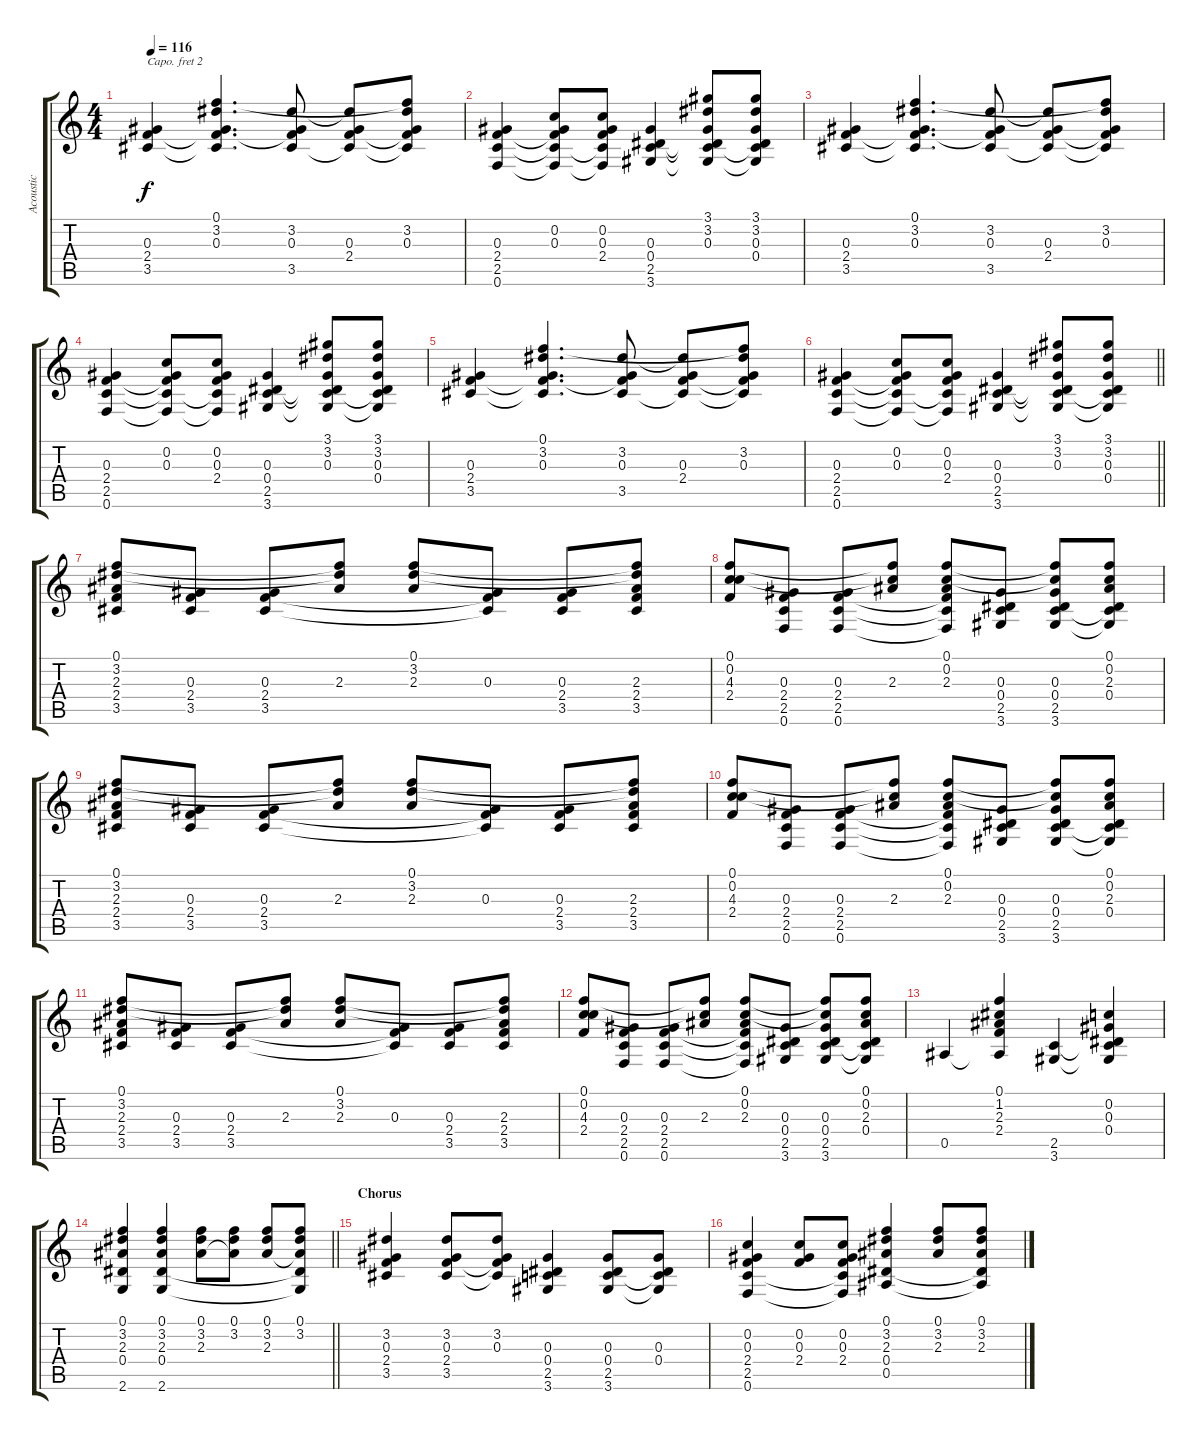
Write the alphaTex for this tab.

\track ("Acoustic" "Acoustic") {instrument acousticguitarsteel}
\staff {score tabs}
\capo 2
\tuning (Eb4 Bb3 Gb3 Db3 Ab2 Eb2) {hide}
\ts (4 4)
\tempo 116
\clef g2
\ks c
(0.3 2.4 3.5).4{dy f} (0.1 3.2 0.3 2.4{t} 3.5{t}).4{d} (3.2 0.3 2.4{t} 3.5).8 (3.2{t} 0.3 2.4 3.5{t}).8 (0.1{t} 3.2 0.3 2.4{t} 3.5{t}).8 |
(0.3 2.4 2.5 0.6).4 (0.2 0.3 2.4{t} 2.5{t} 0.6{t}).8 (0.2 0.3 2.4 2.5{t} 0.6{t}).8 (0.3 0.4 2.5 3.6).4 (3.1 3.2 0.3 0.4{t} 2.5{t} 3.6{t}).8 (3.1 3.2 0.3 0.4 2.5{t} 3.6{t}).8 |
(0.3 2.4 3.5).4 (0.1 3.2 0.3 2.4{t} 3.5{t}).4{d} (3.2 0.3 2.4{t} 3.5).8 (3.2{t} 0.3 2.4 3.5{t}).8 (0.1{t} 3.2 0.3 2.4{t} 3.5{t}).8 |
(0.3 2.4 2.5 0.6).4 (0.2 0.3 2.4{t} 2.5{t} 0.6{t}).8 (0.2 0.3 2.4 2.5{t} 0.6{t}).8 (0.3 0.4 2.5 3.6).4 (3.1 3.2 0.3 0.4{t} 2.5{t} 3.6{t}).8 (3.1 3.2 0.3 0.4 2.5{t} 3.6{t}).8 |
(0.3 2.4 3.5).4 (0.1 3.2 0.3 2.4{t} 3.5{t}).4{d} (3.2 0.3 2.4{t} 3.5).8 (3.2{t} 0.3 2.4 3.5{t}).8 (0.1{t} 3.2 0.3 2.4{t} 3.5{t}).8 |
\barLineRight lightlight
(0.3 2.4 2.5 0.6).4 (0.2 0.3 2.4{t} 2.5{t} 0.6{t}).8 (0.2 0.3 2.4 2.5{t} 0.6{t}).8 (0.3 0.4 2.5 3.6).4 (3.1 3.2 0.3 0.4{t} 2.5{t} 3.6{t}).8 (3.1 3.2 0.3 0.4 2.5{t} 3.6{t}).8 |
(0.1 3.2 2.3 2.4 3.5).8 (0.3 2.4 3.5).8 (0.3 2.4 3.5).8 (0.1{t} 3.2{t} 2.3).8 (0.1 3.2 2.3).8 (0.3 2.4{t} 3.5{t}).8 (0.3 2.4 3.5).8 (0.1{t} 3.2{t} 2.3 2.4 3.5).8 |
(0.1 0.2 4.3 2.4).8 (0.3 2.4 2.5 0.6).8 (0.3 2.4 2.5 0.6).8 (0.1{t} 0.2{t} 2.3).8 (0.1 0.2 2.3 2.4{t} 2.5{t} 0.6{t}).8 (0.3 0.4 2.5 3.6).8 (0.1{t} 0.2{t} 0.3 0.4 2.5 3.6).8 (0.1 0.2 2.3 0.4 2.5{t} 3.6{t}).8 |
(0.1 3.2 2.3 2.4 3.5).8 (0.3 2.4 3.5).8 (0.3 2.4 3.5).8 (0.1{t} 3.2{t} 2.3).8 (0.1 3.2 2.3).8 (0.3 2.4{t} 3.5{t}).8 (0.3 2.4 3.5).8 (0.1{t} 3.2{t} 2.3 2.4 3.5).8 |
(0.1 0.2 4.3 2.4).8 (0.3 2.4 2.5 0.6).8 (0.3 2.4 2.5 0.6).8 (0.1{t} 0.2{t} 2.3).8 (0.1 0.2 2.3 2.4{t} 2.5{t} 0.6{t}).8 (0.3 0.4 2.5 3.6).8 (0.1{t} 0.2{t} 0.3 0.4 2.5 3.6).8 (0.1 0.2 2.3 0.4 2.5{t} 3.6{t}).8 |
(0.1 3.2 2.3 2.4 3.5).8 (0.3 2.4 3.5).8 (0.3 2.4 3.5).8 (0.1{t} 3.2{t} 2.3).8 (0.1 3.2 2.3).8 (0.3 2.4{t} 3.5{t}).8 (0.3 2.4 3.5).8 (0.1{t} 3.2{t} 2.3 2.4 3.5).8 |
(0.1 0.2 4.3 2.4).8 (0.3 2.4 2.5 0.6).8 (0.3 2.4 2.5 0.6).8 (0.1{t} 0.2{t} 2.3).8 (0.1 0.2 2.3 2.4{t} 2.5{t} 0.6{t}).8 (0.3 0.4 2.5 3.6).8 (0.1{t} 0.2{t} 0.3 0.4 2.5 3.6).8 (0.1 0.2 2.3 0.4 2.5{t} 3.6{t}).8 |
0.5.4 (0.1 1.2 2.3 2.4 0.5{t}).4 (2.5 3.6).4 (0.2 0.3 0.4 2.5{t} 3.6{t}).4 |
\barLineRight lightlight
(0.1 3.2 2.3 0.4 2.6).4 (0.1 3.2 2.3 0.4 2.6).4 (0.1 3.2 2.3).8 (0.1 3.2 2.3{t}).8 (0.1 3.2 2.3).8 (0.1 3.2 2.3{t} 0.4{t} 2.6{t}).8 |
\section ("" "Chorus")
(3.2 0.3 2.4 3.5).4 (3.2 0.3 2.4 3.5).8 (3.2 0.3 2.4{t} 3.5{t}).8 (0.3 0.4 2.5 3.6).4 (0.3 0.4 2.5 3.6).8 (0.3 0.4 2.5{t} 3.6{t}).8 |
(0.2 0.3 2.4 2.5 0.6).4 (0.2 0.3 2.4).8 (0.2 0.3 2.4 2.5{t} 0.6{t}).8 (0.1 3.2 2.3 0.4 0.5).4 (0.1 3.2 2.3).8 (0.1 3.2 2.3 0.4{t} 0.5{t}).8
